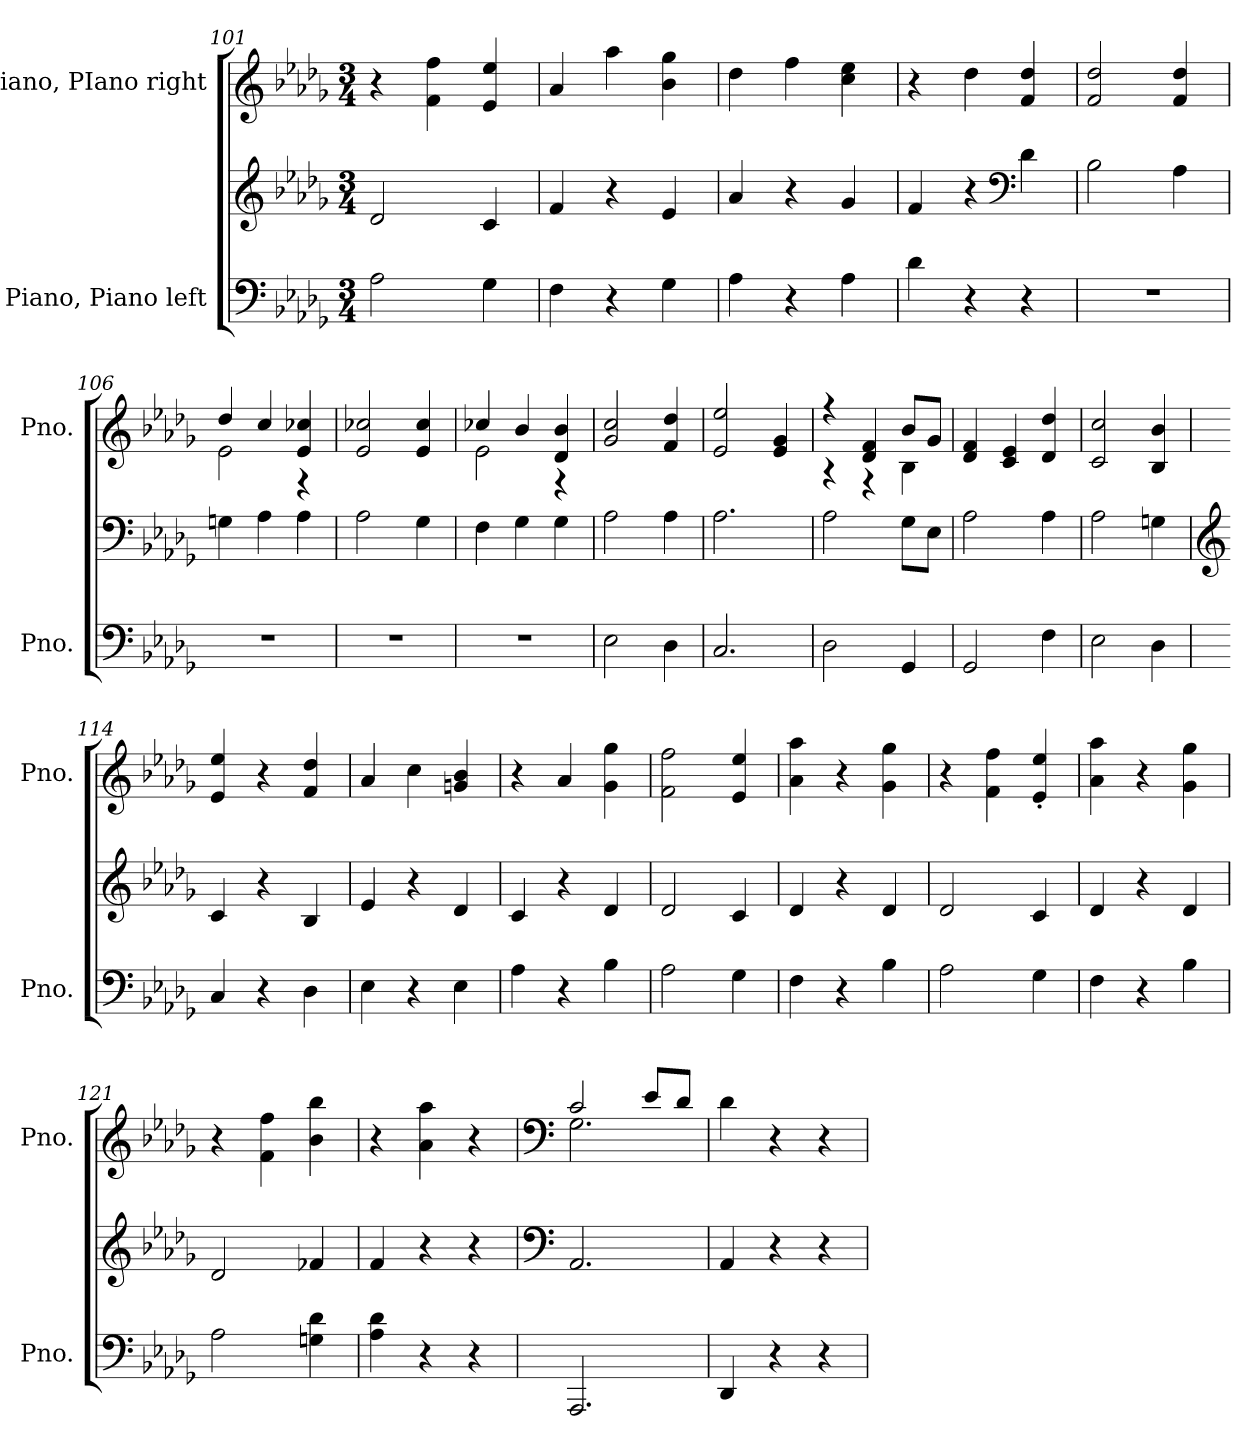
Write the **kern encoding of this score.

**kern	**kern	**kern
*part2	*part2	*part1
*staff3	*staff2	*staff1
*I"Piano, Piano left	*	*I"Piano, PIano right
*I'Pno.	*	*I'Pno.
*clefF4	*clefG2	*clefG2
*k[b-e-a-d-g-]	*k[b-e-a-d-g-]	*k[b-e-a-d-g-]
*M3/4	*M3/4	*M3/4
=101	=101	=101
2A-\	2d-/	4r
.	.	4f\ 4ff\
4G-\	4c/	4e-/ 4ee-/
=102	=102	=102
4F\	4f/	4a-/
4r	4r	4aa-\
4G-\	4e-/	4b-\ 4gg-\
=103	=103	=103
4A-\	4a-/	4dd-\
4r	4r	4ff\
4A-\	4g-/	4cc\ 4ee-\
=104	=104	=104
4d-\	4f/	4r
4r	4r	4dd-\
*	*clefF4	*
4r	4d-\	4f/ 4dd-/
=105	=105	=105
2.r	2B-\	2f/ 2dd-/
.	4A-\	4f/ 4dd-/
=106	=106	=106
*	*	*^
2.r	4Gn\	4dd-/	2e-\
.	4A-\	4cc/	.
.	4A-\	4e-/ 4cc-X/	4r
*	*	*v	*v
=107	=107	=107
2.r	2A-\	2e-/ 2cc-X/
.	4G-\	4e-/ 4cc-/
=108	=108	=108
*	*	*^
2.r	4F\	4cc-X/	2e-\
.	4G-\	4b-/	.
.	4G-\	4d-/ 4b-/	4r
*	*	*v	*v
!!LO:PB:g=z
=109	=109	=109
2E-\	2A-\	2g-/ 2cc/
4D-\	4A-\	4f/ 4dd-/
=110	=110	=110
2.C/	2.A-\	2e-/ 2ee-/
.	.	4e-/ 4g-/
=111	=111	=111
*	*	*^
2D-\	2A-\	4r	4r
.	.	4d-/ 4f/	4r
4GG-/	8G-\L	8b-/L	4B-\
.	8E-\J	8g-/J	.
*	*	*v	*v
=112	=112	=112
2GG-/	2A-\	4d-/ 4f/
.	.	4c/ 4e-/
4F\	4A-\	4d-/ 4dd-/
=113	=113	=113
2E-\	2A-\	2c/ 2cc/
4D-\	4Gn\	4B-/ 4b-/
=114	=114	=114
*	*clefG2	*
4C/	4c/	4e-/ 4ee-/
4r	4r	4r
4D-\	4B-/	4f/ 4dd-/
=115	=115	=115
4E-\	4e-/	4a-/
4r	4r	4cc\
4E-\	4d-/	4gn/ 4b-/
=116	=116	=116
4A-\	4c/	4r
4r	4r	4a-/
4B-\	4d-/	4g-\ 4gg-\
=117	=117	=117
2A-\	2d-/	2f\ 2ff\
4G-\	4c/	4e-/ 4ee-/
!!LO:LB:g=z
=118	=118	=118
4F\	4d-/	4a-\ 4aa-\
4r	4r	4r
4B-\	4d-/	4g-\ 4gg-\
=119	=119	=119
2A-\	2d-/	4r
.	.	4f\ 4ff\
4G-\	4c/	4e-/' 4ee-/'
=120	=120	=120
4F\	4d-/	4a-\ 4aa-\
4r	4r	4r
4B-\	4d-/	4g-\ 4gg-\
=121	=121	=121
2A-\	2d-/	4r
.	.	4f\ 4ff\
4Gn\ 4d-\	4f-X/	4b-\ 4bb-\
=122	=122	=122
4A-\ 4d-\	4f/	4r
4r	4r	4a-\ 4aa-\
4r	4r	4r
=123	=123	=123
*	*clefF4	*clefF4
*	*	*^
2.AAA-/	2.AA-/	2c/	2.G-\
.	.	8e-/L	.
.	.	8d-/J	.
*	*	*v	*v
=124	=124	=124
4DD-/	4AA-/	4d-\
4r	4r	4r
4r	4r	4r
=	=	=
*-	*-	*-
